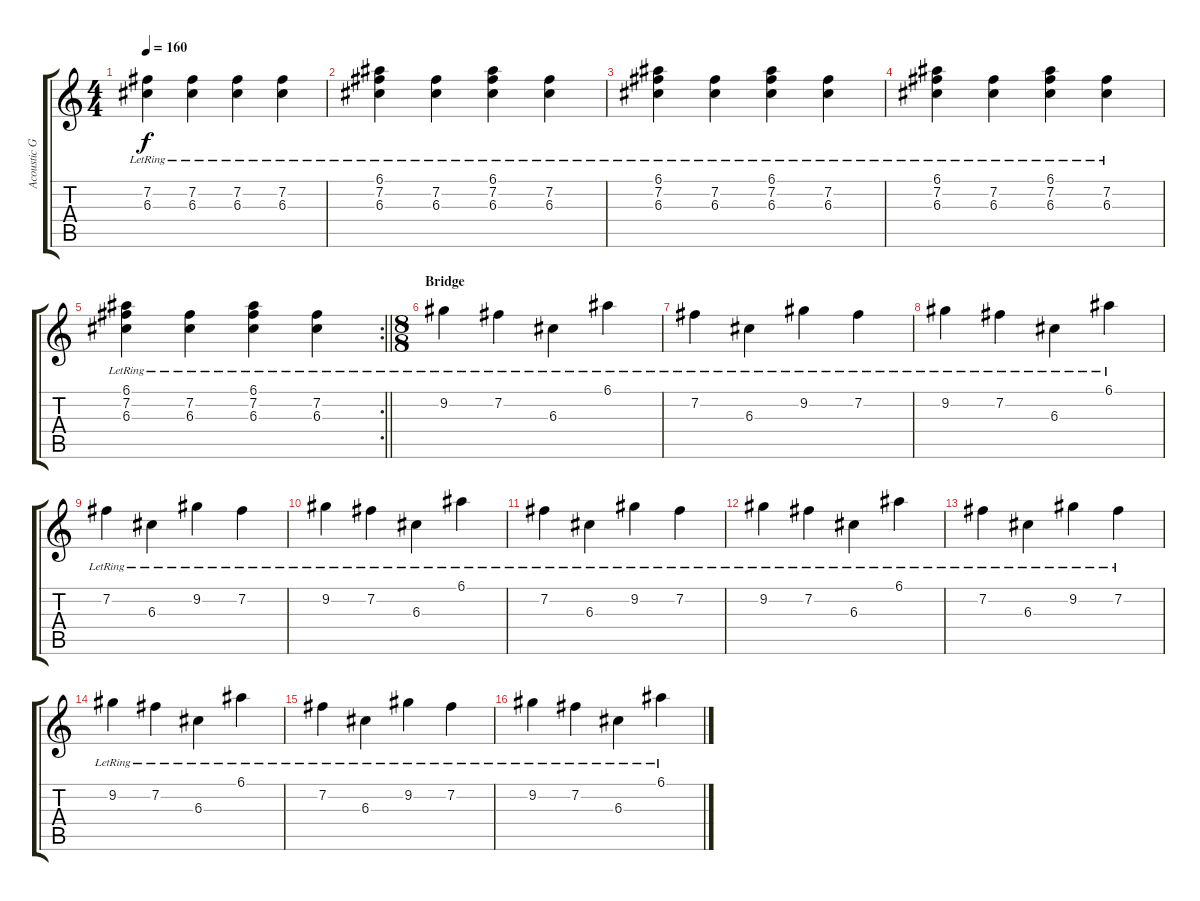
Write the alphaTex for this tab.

\track ("Acoustic Guitar (Lead)" "Acoustic G") {instrument acousticguitarsteel}
\staff {score tabs}
\tuning (E4 B3 G3 D3 A2 E2) {hide}
\ts (4 4)
\tempo 160
\clef g2
\ks c
(7.2{lr} 6.3{lr}).4{dy f} (7.2{lr} 6.3{lr}).4 (7.2{lr} 6.3{lr}).4 (7.2{lr} 6.3{lr}).4 |
(6.1{lr} 7.2{lr} 6.3{lr}).4 (7.2{lr} 6.3{lr}).4 (6.1{lr} 7.2{lr} 6.3{lr}).4 (7.2{lr} 6.3{lr}).4 |
(6.1{lr} 7.2{lr} 6.3{lr}).4 (7.2{lr} 6.3{lr}).4 (6.1{lr} 7.2{lr} 6.3{lr}).4 (7.2{lr} 6.3{lr}).4 |
(6.1{lr} 7.2{lr} 6.3{lr}).4 (7.2{lr} 6.3{lr}).4 (6.1{lr} 7.2{lr} 6.3{lr}).4 (7.2{lr} 6.3{lr}).4 |
\rc 2
\barLineRight lightlight
(6.1{lr} 7.2{lr} 6.3{lr}).4 (7.2{lr} 6.3{lr}).4 (6.1{lr} 7.2{lr} 6.3{lr}).4 (7.2{lr} 6.3{lr}).4 |
\ts (8 8)
\section ("" "Bridge")
9.2{lr}.4 7.2{lr}.4 6.3{lr}.4 6.1{lr}.4 |
7.2{lr}.4 6.3{lr}.4 9.2{lr}.4 7.2{lr}.4 |
9.2{lr}.4 7.2{lr}.4 6.3{lr}.4 6.1{lr}.4 |
7.2{lr}.4 6.3{lr}.4 9.2{lr}.4 7.2{lr}.4 |
9.2{lr}.4 7.2{lr}.4 6.3{lr}.4 6.1{lr}.4 |
7.2{lr}.4 6.3{lr}.4 9.2{lr}.4 7.2{lr}.4 |
9.2{lr}.4 7.2{lr}.4 6.3{lr}.4 6.1{lr}.4 |
7.2{lr}.4 6.3{lr}.4 9.2{lr}.4 7.2{lr}.4 |
9.2{lr}.4 7.2{lr}.4 6.3{lr}.4 6.1{lr}.4 |
7.2{lr}.4 6.3{lr}.4 9.2{lr}.4 7.2{lr}.4 |
9.2{lr}.4 7.2{lr}.4 6.3{lr}.4 6.1{lr}.4
